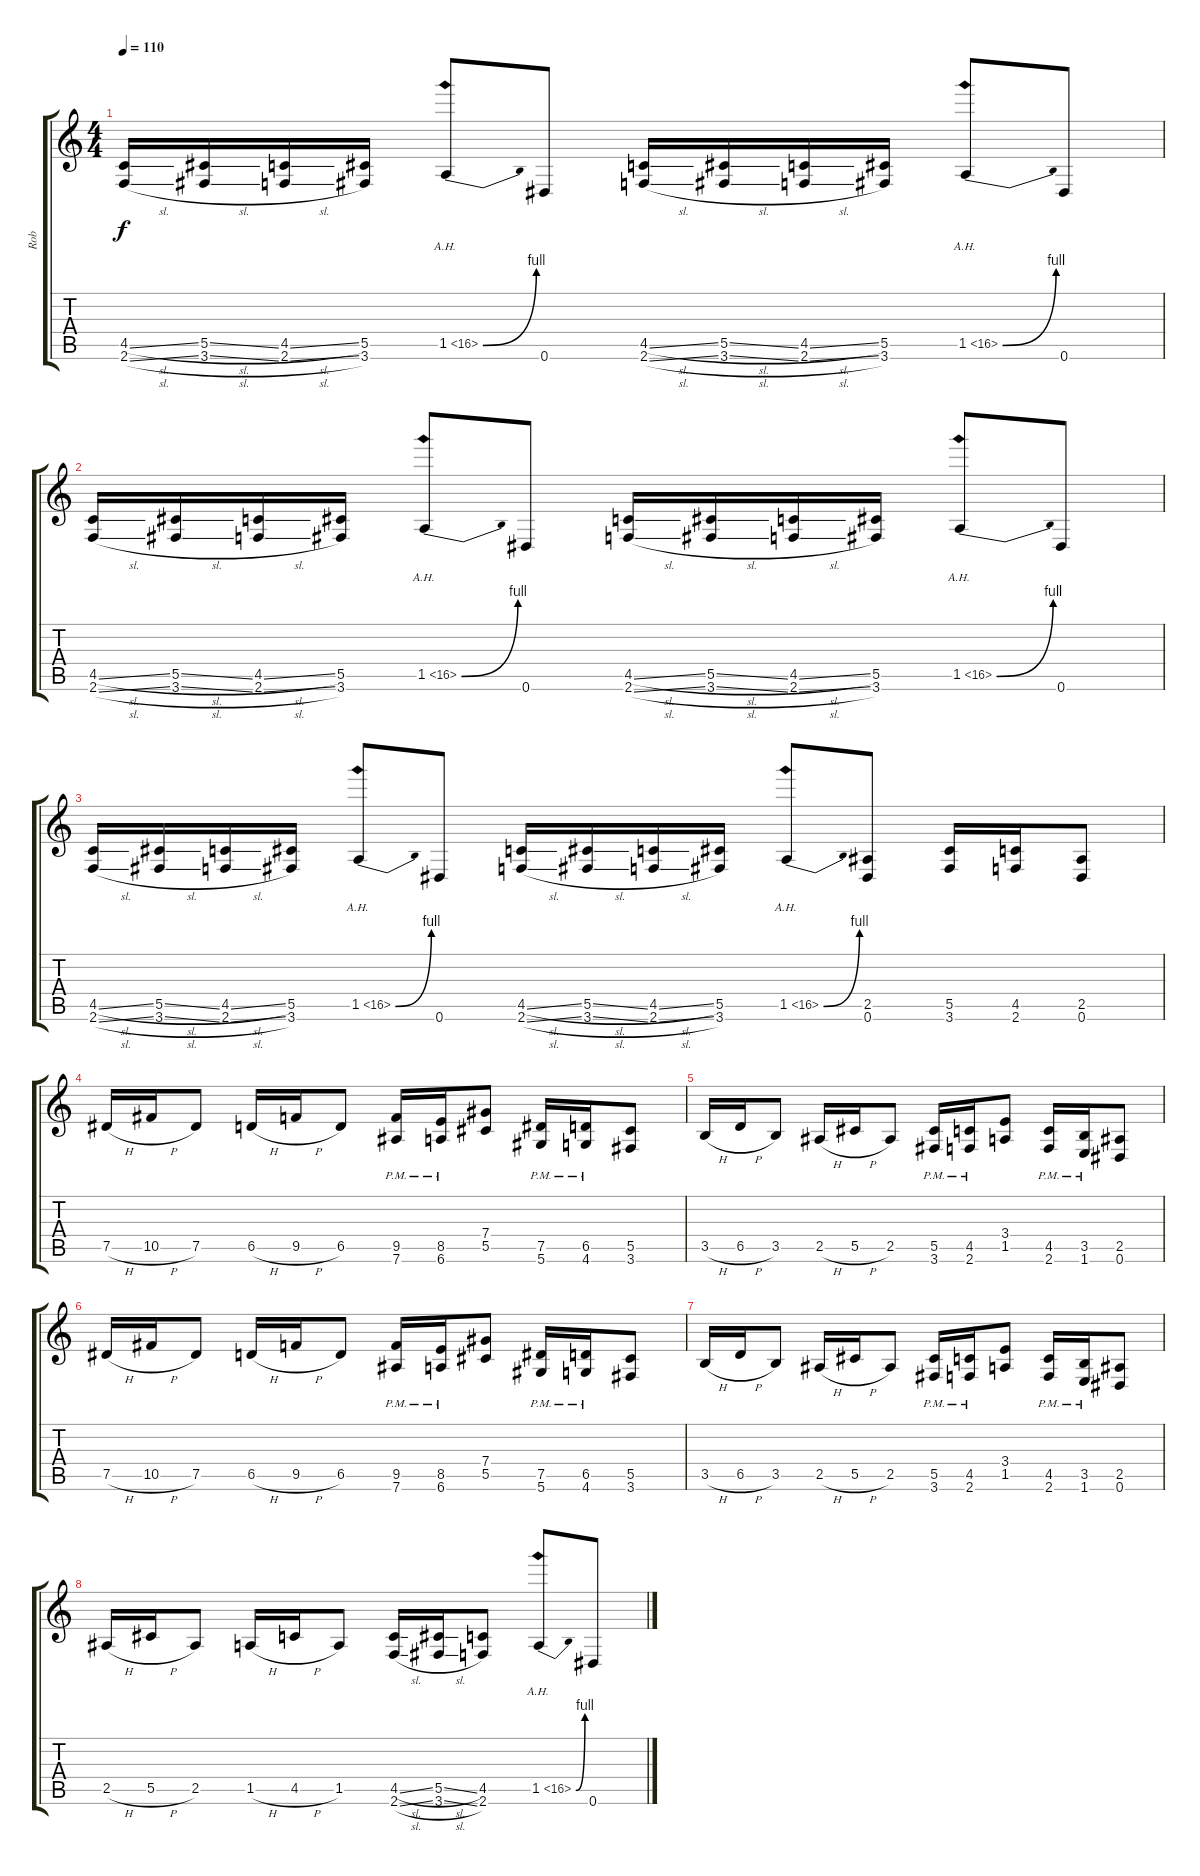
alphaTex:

\track ("Rob" "Rob") {solo instrument distortionguitar}
\staff {score tabs}
\tuning (Eb4 Bb3 Gb3 Db3 Ab2 Eb2) {hide}
\ts (4 4)
\tempo 110
\clef g2
\ks c
(4.5{sl} 2.6{sl}).16{dy f} (5.5{sl} 3.6{sl}).16 (4.5{sl} 2.6{sl}).16 (5.5 3.6).16 1.5{be (bend 0 0 60 4) ah 15}.8 0.6.8 (4.5{sl} 2.6{sl}).16 (5.5{sl} 3.6{sl}).16 (4.5{sl} 2.6{sl}).16 (5.5 3.6).16 1.5{be (bend 0 0 60 4) ah 15}.8 0.6.8 |
(4.5{sl} 2.6{sl}).16 (5.5{sl} 3.6{sl}).16 (4.5{sl} 2.6{sl}).16 (5.5 3.6).16 1.5{be (bend 0 0 60 4) ah 15}.8 0.6.8 (4.5{sl} 2.6{sl}).16 (5.5{sl} 3.6{sl}).16 (4.5{sl} 2.6{sl}).16 (5.5 3.6).16 1.5{be (bend 0 0 60 4) ah 15}.8 0.6.8 |
(4.5{sl} 2.6{sl}).16 (5.5{sl} 3.6{sl}).16 (4.5{sl} 2.6{sl}).16 (5.5 3.6).16 1.5{be (bend 0 0 60 4) ah 15}.8 0.6.8 (4.5{sl} 2.6{sl}).16 (5.5{sl} 3.6{sl}).16 (4.5{sl} 2.6{sl}).16 (5.5 3.6).16 1.5{be (bend 0 0 60 4) ah 15}.8 (2.5 0.6).8 (5.5 3.6).16 (4.5 2.6).16 (2.5 0.6).8 |
7.5{h}.16 10.5{h}.16 7.5.8 6.5{h}.16 9.5{h}.16 6.5.8 (9.5{pm} 7.6).16 (8.5{pm} 6.6).16 (7.4 5.5).8 (7.5{pm} 5.6).16 (6.5{pm} 4.6).16 (5.5 3.6).8 |
3.5{h}.16 6.5{h}.16 3.5.8 2.5{h}.16 5.5{h}.16 2.5.8 (5.5{pm} 3.6).16 (4.5{pm} 2.6).16 (3.4 1.5).8 (4.5{pm} 2.6).16 (3.5{pm} 1.6).16 (2.5 0.6).8 |
7.5{h}.16 10.5{h}.16 7.5.8 6.5{h}.16 9.5{h}.16 6.5.8 (9.5{pm} 7.6).16 (8.5{pm} 6.6).16 (7.4 5.5).8 (7.5{pm} 5.6).16 (6.5{pm} 4.6).16 (5.5 3.6).8 |
3.5{h}.16 6.5{h}.16 3.5.8 2.5{h}.16 5.5{h}.16 2.5.8 (5.5{pm} 3.6).16 (4.5{pm} 2.6).16 (3.4 1.5).8 (4.5{pm} 2.6).16 (3.5{pm} 1.6).16 (2.5 0.6).8 |
2.5{h}.16 5.5{h}.16 2.5.8 1.5{h}.16 4.5{h}.16 1.5.8 (4.5{sl} 2.6{sl}).16 (5.5{sl} 3.6{sl}).16 (4.5 2.6).8 1.5{be (bend 0 0 60 4) ah 15}.8 0.6.8
